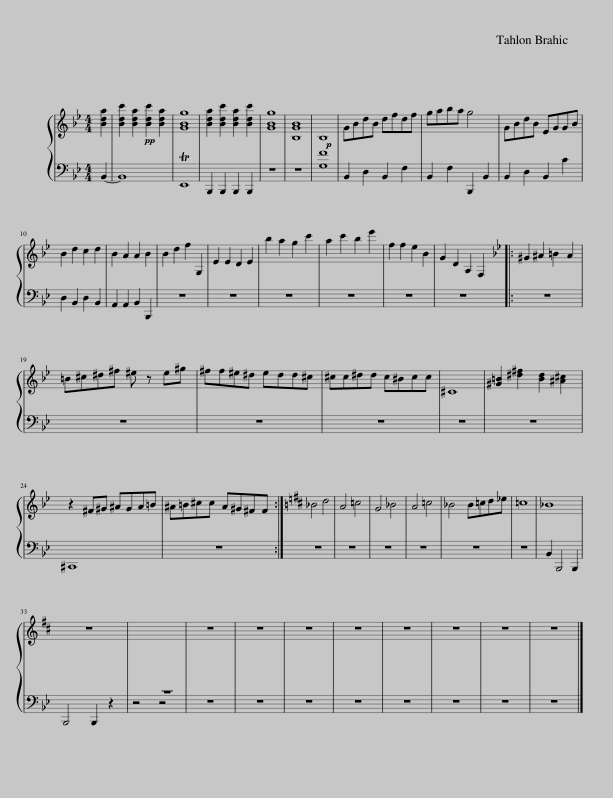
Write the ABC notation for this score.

X:1
%%score { 1 | 2 }
L:1/8
M:4/4
I:linebreak $
K:Bb
V:1 treble
V:2 bass
V:1
!pp! [Bda]2 | [Bdc']2 [Bda]2 [Bdc']2 [Bda]2 | [GBg]8 | [Bda]2 [Bdc']2 [Bda]2 [Bdc']2 | [GBg]8 | %5
 [B,GB]8 |!p! B,8 | GBdB dfdf | gaba g4 | GBdB EGGB |$ %10
 B2 d2 c2 d2 | B2 A2 A2 B2 | B2 d2 f2 G,2 | E2 E2 D2 E2 | b2 a2 g2 c'2 | %15
 a2 c'2 b2 e'2 | f2 f2 e2 B2 | G2 D2 A,2 F,2 |:[K:Bb] ^G2 ^A2 =B2 A2 |$ =B^c^d^f ^e z e^g | %20
 ^ff^e^d edd^c | ^cc^dd c^Bcc | ^C8 | [^G=B]2 [^d^f]2 [Bd]2 [^A^c]2 |$ z2 ^F^G ^AGA=B | %25
 ^A=B^cc A^G^FF :|[K:D] _B4 d4 | A4 =c4 | G4 _B4 | A4 =c4 | %30
 _B4 B=cd_e | =c8 | _B8 |$ z8 | z8 | %35
 z8 | z8 | z8 | z8 | z8 | %40
 z8 | z8 | z8 |] %43
V:2
 B,,2- | B,,8 | TE,,8 | B,,,2 B,,,2 B,,,2 B,,,2 | z8 | %5
 z8 | [G,F]8 | B,,2 D,2 B,,2 F,2 | B,,2 F,2 B,,,2 B,,2 | B,,2 D,2 B,,2 C2 |$ %10
 D,2 B,,2 D,2 B,,2 | A,,2 A,,2 B,,2 B,,,2 | z8 | z8 | z8 | %15
 z8 | z8 | z8 |:[K:Bb] z8 |$ z8 | %20
 z8 | z8 | z8 | z8 |$ ^C,,8 | %25
 z8 :|[K:D] z8 | z8 | z8 | z8 | %30
 z8 | z8 | _B,,2 _B,,,4 B,,,2 |$ _B,,,4 B,,,2 z2 | z4 z4 | %35
 z8 | z8 | z8 | z8 | z8 | %40
 z8 | z8 | z8 |] %43
